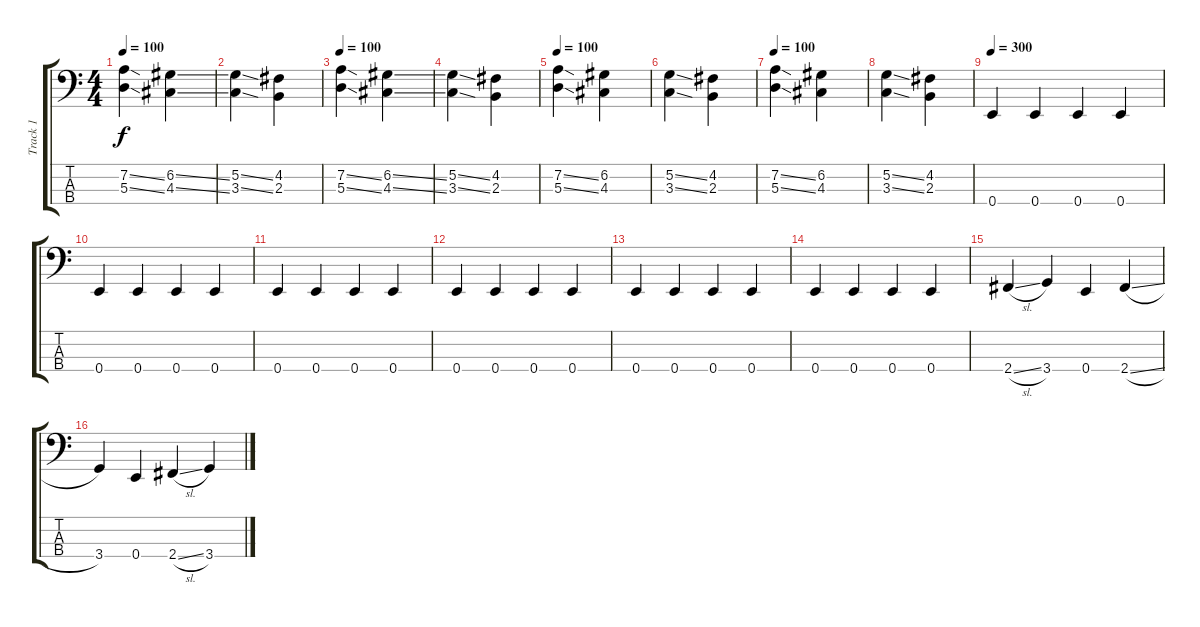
\track ("Track 1" "Track 1") {instrument electricbasspick}
\staff {score tabs}
\tuning (G2 D2 A1 E1) {hide}
\ts (4 4)
\tempo 100
\clef f4
\ks c
(7.2{ss} 5.3{ss}).4{dy f} (6.2{ss} 4.3{ss}).4 |
(5.2{ss} 3.3{ss}).4 (4.2 2.3).4 |
\tempo 100
(7.2{ss} 5.3{ss}).4 (6.2{ss} 4.3{ss}).4 |
(5.2{ss} 3.3{ss}).4 (4.2 2.3).4 |
\tempo 100
(7.2{ss} 5.3{ss}).4 (6.2 4.3).4 |
(5.2{ss} 3.3{ss}).4 (4.2 2.3).4 |
\tempo 100
(7.2{ss} 5.3{ss}).4 (6.2 4.3).4 |
(5.2{ss} 3.3{ss}).4 (4.2 2.3).4 |
\tempo 300
0.4.4 0.4.4 0.4.4 0.4.4 |
0.4.4 0.4.4 0.4.4 0.4.4 |
0.4.4 0.4.4 0.4.4 0.4.4 |
0.4.4 0.4.4 0.4.4 0.4.4 |
0.4.4 0.4.4 0.4.4 0.4.4 |
0.4.4 0.4.4 0.4.4 0.4.4 |
2.4{sl}.4 3.4.4 0.4.4 2.4{sl}.4 |
3.4.4 0.4.4 2.4{sl}.4 3.4{ss}.4
